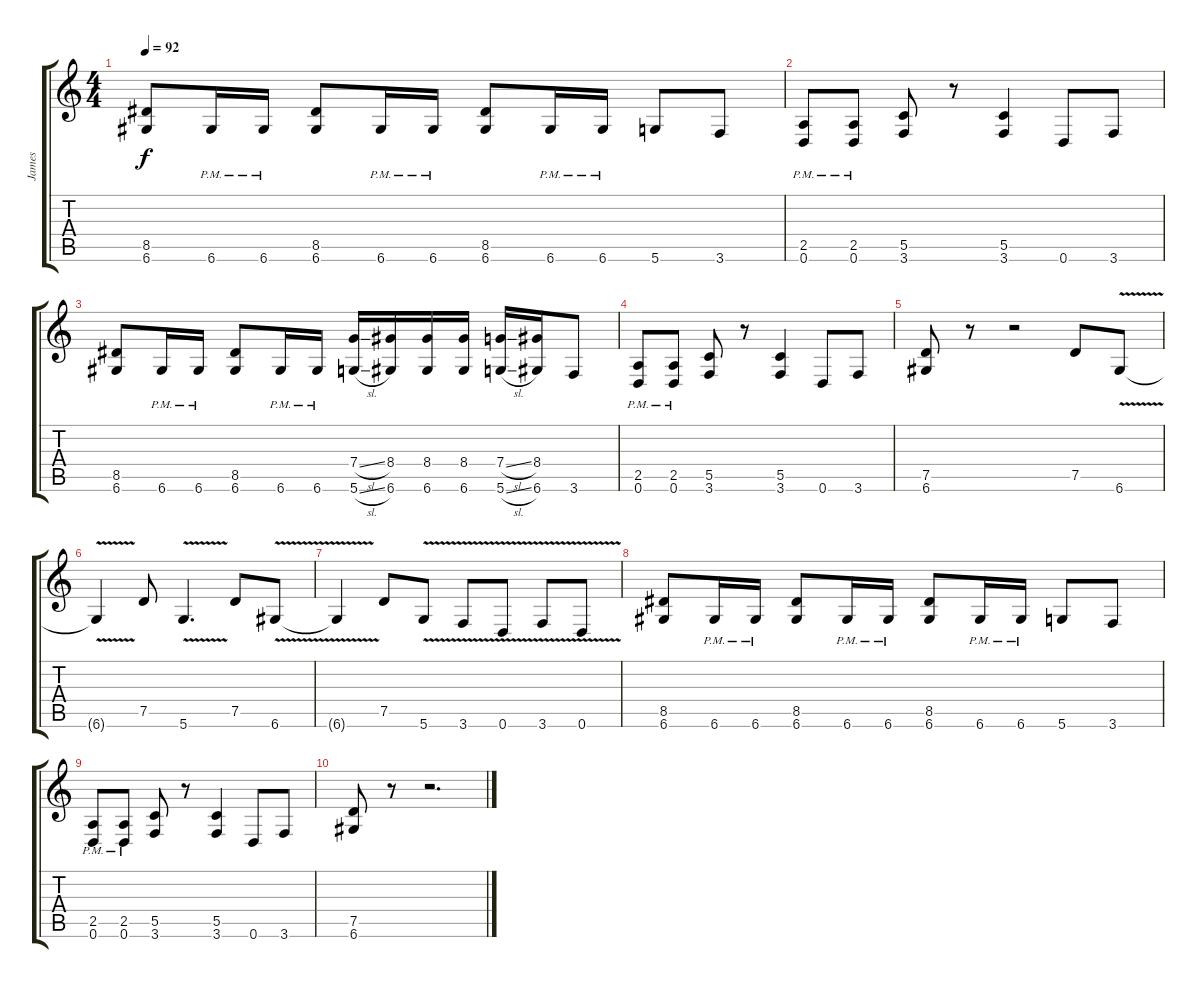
\track ("James" "James") {instrument distortionguitar}
\staff {score tabs}
\tuning (D4 A3 F3 C3 G2 D2) {hide}
\ts (4 4)
\tempo 92
\clef g2
\ks c
(8.5 6.6).8{dy f} 6.6{pm}.16 6.6{pm}.16 (8.5 6.6).8 6.6{pm}.16 6.6{pm}.16 (8.5 6.6).8 6.6{pm}.16 6.6{pm}.16 5.6.8 3.6.8 |
(2.5{pm} 0.6{pm}).8 (2.5{pm} 0.6{pm}).8 (5.5 3.6).8 r.8 (5.5 3.6).4 0.6.8 3.6.8 |
(8.5 6.6).8 6.6{pm}.16 6.6{pm}.16 (8.5 6.6).8 6.6{pm}.16 6.6{pm}.16 (7.4{sl} 5.6{sl}).16 (8.4 6.6).16 (8.4 6.6).16 (8.4 6.6).16 (7.4{sl} 5.6{sl}).16 (8.4 6.6).16 3.6.8 |
(2.5{pm} 0.6{pm}).8 (2.5{pm} 0.6{pm}).8 (5.5 3.6).8 r.8 (5.5 3.6).4 0.6.8 3.6.8 |
(7.5 6.6).8 r.8 r.2 7.5.8{volume 7} 6.6{v}.8 |
6.6{t}.4{volume 5} 7.5.8 5.6{v}.4{d} 7.5.8 6.6{v}.8 |
6.6{t}.4 7.5.8 5.6{v}.8 3.6{v}.8 0.6{v}.8 3.6{v}.8 0.6{v}.8 |
(8.5 6.6).8 6.6{pm}.16 6.6{pm}.16 (8.5 6.6).8 6.6{pm}.16 6.6{pm}.16 (8.5 6.6).8 6.6{pm}.16 6.6{pm}.16 5.6.8 3.6.8 |
(2.5{pm} 0.6{pm}).8 (2.5{pm} 0.6{pm}).8 (5.5 3.6).8 r.8 (5.5 3.6).4 0.6.8 3.6.8 |
(7.5 6.6).8 r.8 r.2{d}
